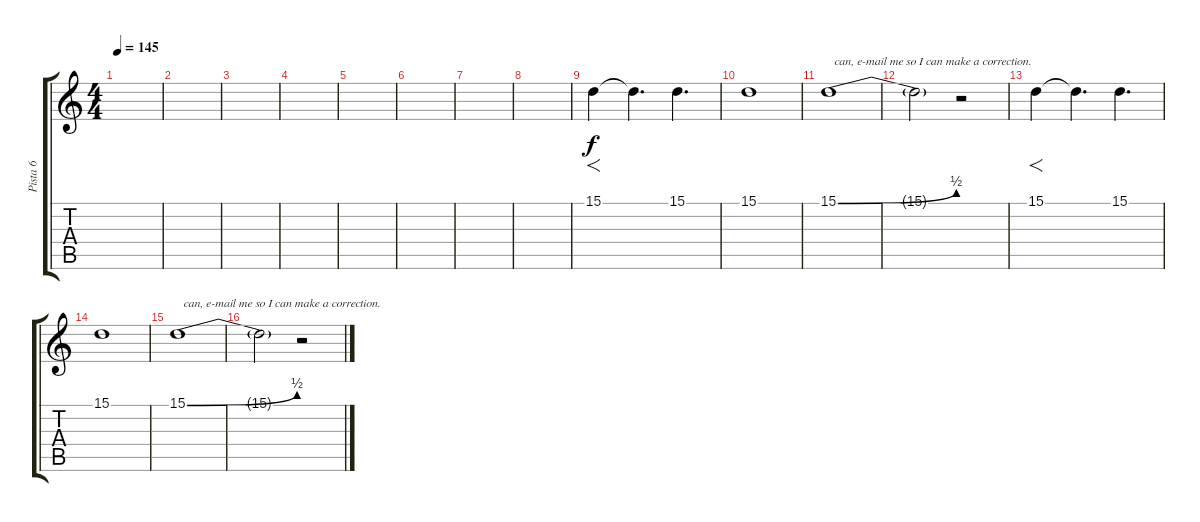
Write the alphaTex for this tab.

\track ("Pista 6" "Pista 6") {instrument stringensemble1}
\staff {score tabs}
\tuning (B3 Gb3 D3 A2 E2 B1) {hide}
\ts (4 4)
\tempo 145
\clef g2
\ks c
|
|
|
|
|
|
|
|
15.1.4{f volume 10 instrument synthstrings1} 15.1{t}.4{d} 15.1.4{d} |
15.1.1 |
15.1{be (bend 0 0 60 2)}.1{txt "  can, e-mail me so I can make a correction."} |
15.1{t}.2 r.2 |
15.1.4{f volume 10 instrument synthstrings1} 15.1{t}.4{d} 15.1.4{d} |
15.1.1 |
15.1{be (bend 0 0 60 2)}.1{txt "  can, e-mail me so I can make a correction."} |
15.1{t}.2 r.2
